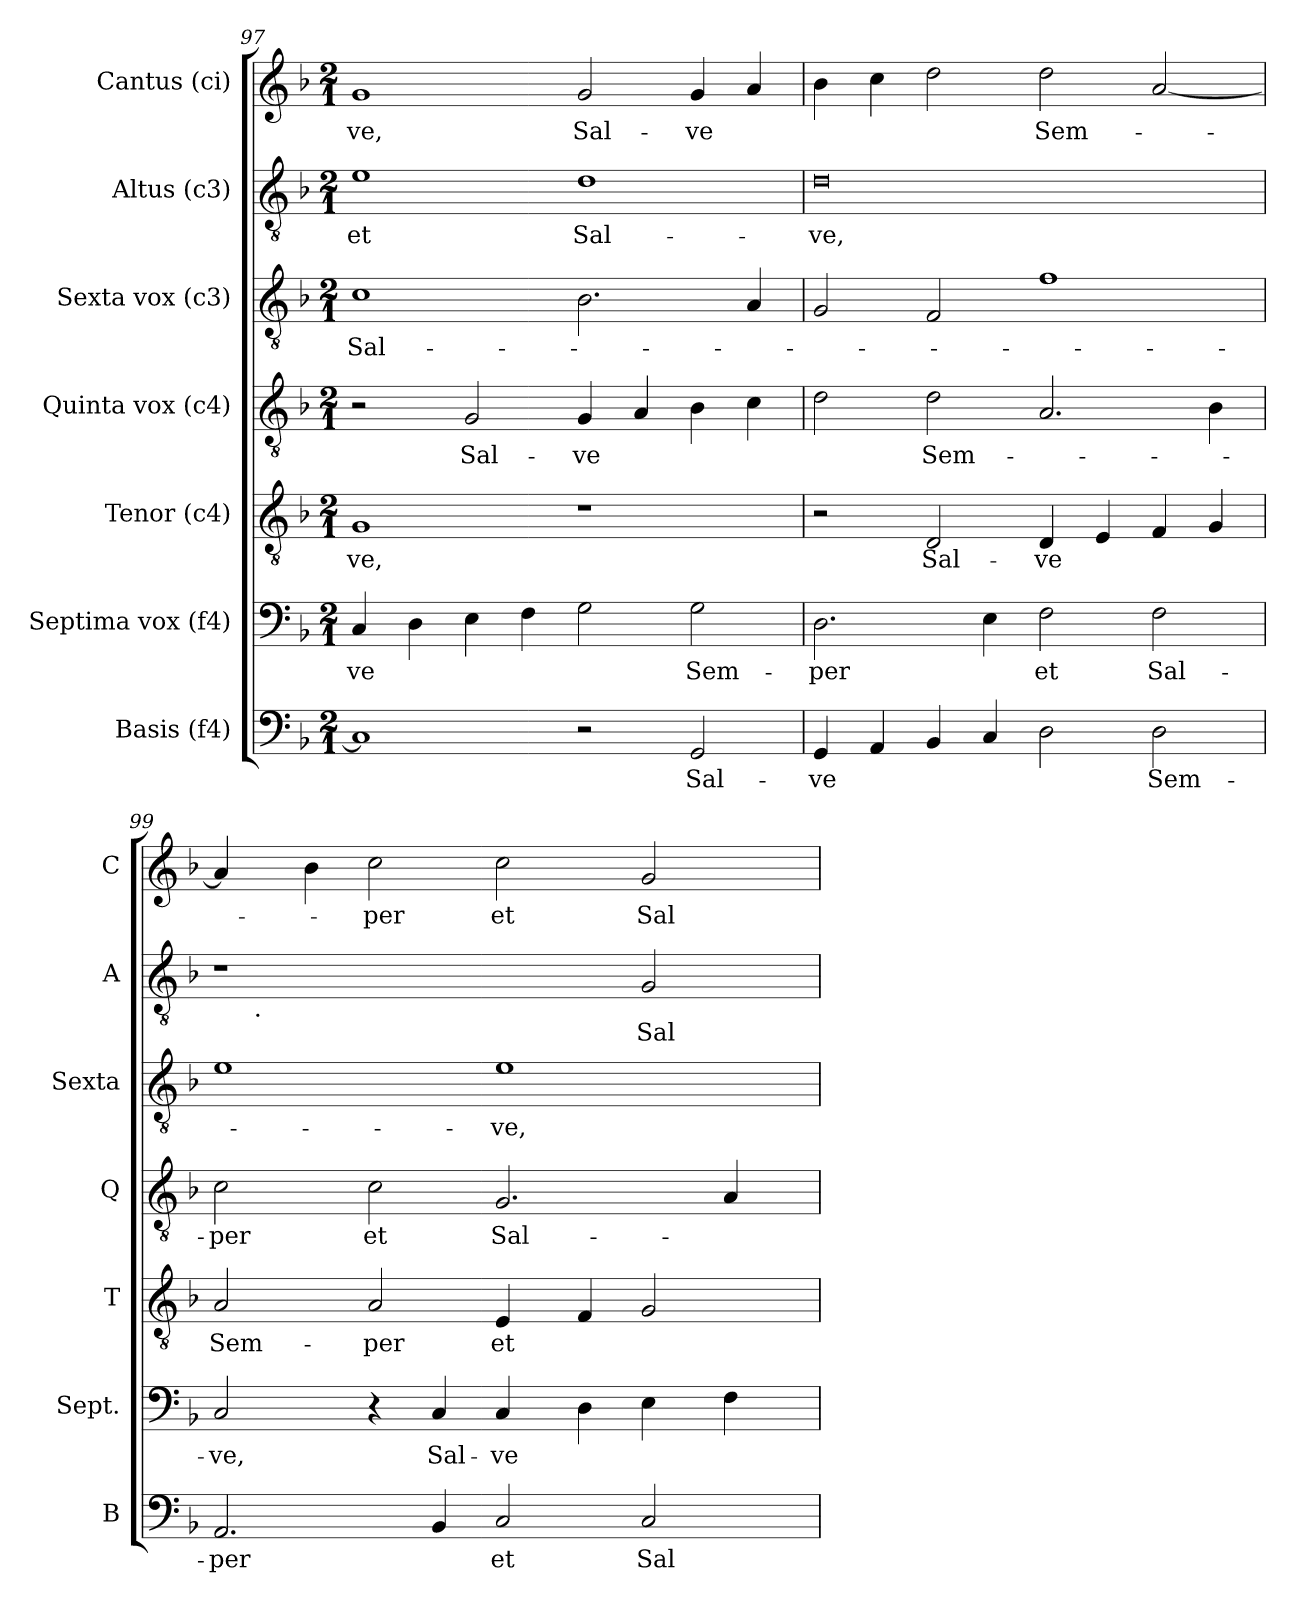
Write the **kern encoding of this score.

**kern	**text	**kern	**text	**kern	**text	**kern	**text	**kern	**text	**kern	**text	**kern	**text
*part7	*part7	*part6	*part6	*part5	*part5	*part4	*part4	*part3	*part3	*part2	*part2	*part1	*part1
*staff7	*staff7	*staff6	*staff6	*staff5	*staff5	*staff4	*staff4	*staff3	*staff3	*staff2	*staff2	*staff1	*staff1
*I"Basis (f4)	*	*I"Septima vox (f4)	*	*I"Tenor (c4)	*	*I"Quinta vox (c4)	*	*I"Sexta vox (c3)	*	*I"Altus (c3)	*	*I"Cantus (ci)	*
*I'B	*	*I'Sept.	*	*I'T	*	*I'Q	*	*I'Sexta	*	*I'A	*	*I'C	*
!!LO:PB:g=z
*clefF4	*	*clefF4	*	*clefGv2	*	*clefGv2	*	*clefGv2	*	*clefGv2	*	*clefG2	*
*k[b-]	*	*k[b-]	*	*k[b-]	*	*k[b-]	*	*k[b-]	*	*k[b-]	*	*k[b-]	*
*F:	*	*F:	*	*F:	*	*F:	*	*F:	*	*F:	*	*F:	*
*M2/1	*	*M2/1	*	*M2/1	*	*M2/1	*	*M2/1	*	*M2/1	*	*M2/1	*
=97	=97	=97	=97	=97	=97	=97	=97	=97	=97	=97	=97	=97	=97
!	!	!	!LO:LY:b:cj	!	!LO:LY:b:cj	!	!	!	!LO:LY:b:cj	!	!LO:LY:b:cj	!	!LO:LY:b:cj
1C]	.	4C/	-ve	1G	-ve,	2r	.	1c	Sal-	1e	et	1g	-ve,
.	.	4D\	.	.	.	.	.	.	.	.	.	.	.
!	!	!	!	!	!	!	!LO:LY:b:cj	!	!	!	!	!	!
.	.	4E\	.	.	.	2G/	Sal-	.	.	.	.	.	.
.	.	4F\	.	.	.	.	.	.	.	.	.	.	.
!	!	!	!	!	!	!	!LO:LY:b:cj	!	!	!	!LO:LY:b:cj	!	!LO:LY:b:cj
2r	.	2G\	.	1r	.	4G/	-ve	2.B-\	.	1d	Sal-	2g/	Sal-
.	.	.	.	.	.	4A/	.	.	.	.	.	.	.
!	!LO:LY:b:cj	!	!LO:LY:b:cj	!	!	!	!	!	!	!	!	!	!LO:LY:b:cj
2GG/	Sal-	2G\	Sem-	.	.	4B-\	.	.	.	.	.	4g/	-ve
.	.	.	.	.	.	4c\	.	4A/	.	.	.	4a/	.
=98	=98	=98	=98	=98	=98	=98	=98	=98	=98	=98	=98	=98	=98
!	!LO:LY:b:cj	!	!LO:LY:b	!	!	!	!	!	!	!	!LO:LY:b:cj	!	!
4GG/	-ve	2.D\	-per	2r	.	2d\	.	2G/	.	0d	-ve,	4b-\	.
4AA/	.	.	.	.	.	.	.	.	.	.	.	4cc\	.
!	!	!	!	!	!LO:LY:b:cj	!	!LO:LY:b	!	!	!	!	!	!
4BB-/	.	.	.	2D/	Sal-	2d\	Sem-	2F/	.	.	.	2dd\	.
4C/	.	4E\	.	.	.	.	.	.	.	.	.	.	.
!	!	!	!LO:LY:b:cj	!	!LO:LY:b:cj	!	!	!	!	!	!	!	!LO:LY:b
2D\	.	2F\	et	4D/	-ve	2.A/	.	1f	.	.	.	2dd\	Sem-
.	.	.	.	4E/	.	.	.	.	.	.	.	.	.
!	!LO:LY:b:cj	!	!LO:LY:b:cj	!	!	!	!	!	!	!	!	!	!
2D\	Sem-	2F\	Sal-	4F/	.	.	.	.	.	.	.	[<2a/	.
.	.	.	.	4G/	.	4B-\	.	.	.	.	.	.	.
=99	=99	=99	=99	=99	=99	=99	=99	=99	=99	=99	=99	=99	=99
!	!LO:LY:b	!	!LO:LY:b:cj	!	!LO:LY:b:cj	!	!LO:LY:b:cj	!	!	!	!	!	!
*	*	*	*	*	*	*	*	*	*	*^	*	*	*
2.AA/	-per	2C/	-ve,	2A/	Sem-	2c\	-per	1e	.	1r	16ryy	.	4a/]	.
.	.	.	.	.	.	.	.	.	.	.	64ryy	.	.	.
!	!	!	!	!	!	!	!	!	!	!	!LO:TX:b:t=.	!	!	!
.	.	.	.	.	.	.	.	.	.	.	1ryy	.	.	.
.	.	.	.	.	.	.	.	.	.	.	.	.	4b-\	.
!	!	!	!	!	!LO:LY:b:cj	!	!LO:LY:b:cj	!	!	!	!	!	!	!LO:LY:b:cj
.	.	4r	.	2A/	-per	2c\	et	.	.	.	.	.	2cc\	-per
!	!	!	!LO:LY:b:cj	!	!	!	!	!	!	!	!	!	!	!
4BB-/	.	4C/	Sal-	.	.	.	.	.	.	.	.	.	.	.
!	!LO:LY:b:cj	!	!LO:LY:b:cj	!	!LO:LY:b:cj	!	!LO:LY:b:cj	!	!LO:LY:b:cj	!	!	!	!	!LO:LY:b:cj
2C/	et	4C/	-ve	4E/	et	2.G/	Sal-	1e	-ve,	2ryy	.	.	2cc\	et
.	.	.	.	.	.	.	.	.	.	.	2ryy	.	.	.
.	.	4D\	.	4F/	.	.	.	.	.	.	.	.	.	.
!	!LO:LY:b:cj	!	!	!	!	!	!	!	!	!	!	!LO:LY:b:cj	!	!LO:LY:b:cj
2C/	Sal-	4E\	.	2G/	.	.	.	.	.	2G/	.	Sal-	2g/	Sal-
.	.	.	.	.	.	.	.	.	.	.	4ryy	.	.	.
.	.	4F\	.	.	.	4A/	.	.	.	.	.	.	.	.
.	.	.	.	.	.	.	.	.	.	.	8ryy	.	.	.
.	.	.	.	.	.	.	.	.	.	.	32.ryy	.	.	.
*	*	*	*	*	*	*	*	*	*	*v	*v	*	*	*
=	=	=	=	=	=	=	=	=	=	=	=	=	=
*-	*-	*-	*-	*-	*-	*-	*-	*-	*-	*-	*-	*-	*-
